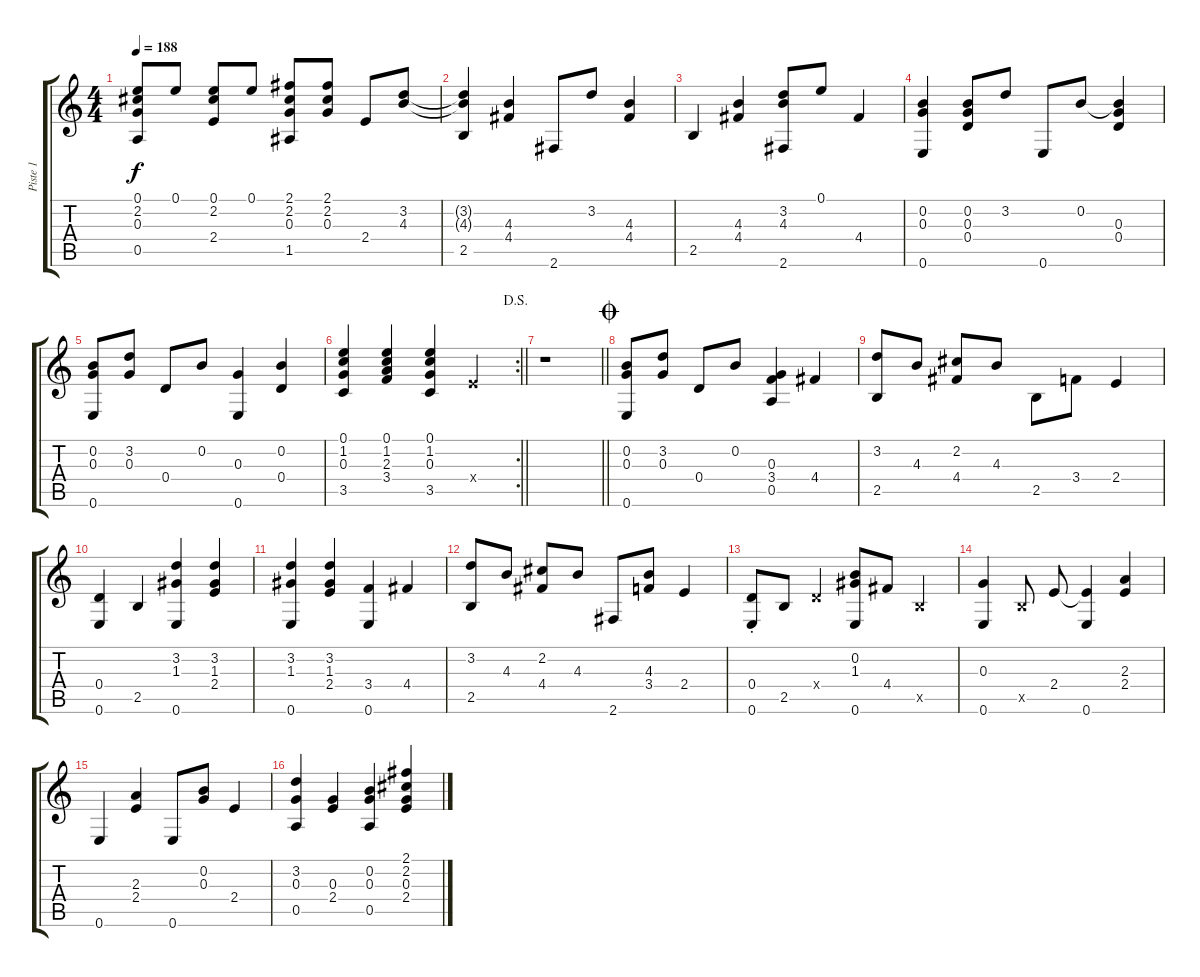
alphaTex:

\track ("Piste 1" "Piste 1") {instrument acousticguitarsteel}
\staff {score tabs}
\tuning (E4 B3 G3 D3 A2 E2) {hide}
\ts (4 4)
\tempo 188
\clef g2
\ks c
(0.1 2.2 0.3 0.5).8{dy f} 0.1.8 (0.1 2.2 2.4).8 0.1.8 (2.1 2.2 0.3 1.5).8 (2.1 2.2 0.3).8 2.4.8 (3.2 4.3).8{beam Up} |
(3.2{t} 4.3{t} 2.5).4{beam Up beam split} (4.3 4.4).4{beam Up beam split} 2.6.8 3.2.8{beam split} (4.3 4.4).4{beam Up} |
2.5.4{beam split} (4.3 4.4).4{beam Up beam split} (3.2 4.3 2.6).8 0.1.8 4.4.4 |
(0.2 0.3 0.6).4{beam Up beam split} (0.2 0.3 0.4).8 3.2.8 0.6.8 0.2.8{beam Up} (0.2{t} 0.3 0.4).4{beam Up} |
(0.2 0.3 0.6).8 (3.2 0.3).8 0.4.8 0.2.8{beam Up beam split} (0.3 0.6).4{beam Up} (0.2 0.4).4{beam Up} |
\rc 2
\jump dalsegno
\barLineRight lightlight
(0.1 1.2 0.3 3.5).4{beam Up beam split} (0.1 1.2 2.3 3.4).4{beam Up beam split} (0.1 1.2 0.3 3.5).4{beam Up beam split} 2.4{x}.4 |
\barLineRight lightlight
r.1 |
\jump coda
(0.2 0.3 0.6).8 (3.2 0.3).8 0.4.8 0.2.8{beam Up} (0.3 3.4 0.5).4 4.4.4 |
(3.2 2.5).8 4.3.8 (2.2 4.4).8 4.3.8{beam split} 2.5.8{beam Down} 3.4.8{beam Down beam split} 2.4.4 |
(0.4 0.6).4{beam Up beam split} 2.5.4{beam split} (3.2 1.3 0.6).4{beam Up} (3.2 1.3 2.4).4{beam Up} |
(3.2 1.3 0.6).4{beam Up} (3.2 1.3 2.4).4{beam Up beam split} (3.4 0.6).4{beam Up beam split} 4.4.4 |
(3.2 2.5).8 4.3.8 (2.2 4.4).8 4.3.8 2.6.8 (4.3 3.4).8{beam Up beam split} 2.4.4 |
(0.4 0.6{st}).8 2.5.8{beam split} 0.4{x}.4{beam Up beam split} (0.2 1.3 0.6).8 4.4.8 2.5{x}.4 |
(0.3 0.6).4{beam Up beam split} 2.5{x}.8{beam split} 2.4.8{beam Up beam split} (2.4{t} 0.6).4{beam Up} (2.3 2.4).4{beam Up} |
0.6.4{beam split} (2.3 2.4).4{beam Up beam split} 0.6.8 (0.2 0.3).8{beam Up beam split} 2.4.4 |
(3.2 0.3 0.5).4{beam Up} (0.3 2.4).4{beam Up beam split} (0.2 0.3 0.5).4{beam Up} (2.1 2.2 0.3 2.4).4{beam Up}
